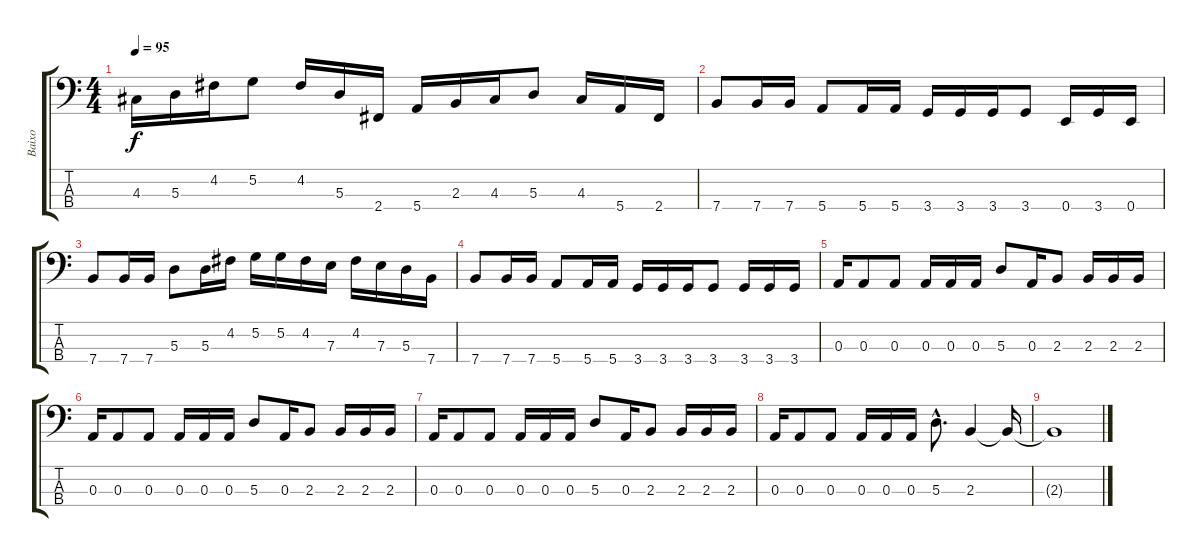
\track ("Baixo" "Baixo") {instrument electricbasspick}
\staff {score tabs}
\tuning (G2 D2 A1 E1) {hide}
\ts (4 4)
\tempo 95
\clef f4
\ks c
4.3.16{dy f} 5.3.16 4.2.16 5.2.8 4.2.16 5.3.16 2.4.16 5.4.16 2.3.16 4.3.16 5.3.8 4.3.16 5.4.16 2.4.16 |
7.4.8 7.4.16 7.4.16 5.4.8 5.4.16 5.4.16 3.4.16 3.4.16 3.4.16 3.4.8 0.4.16 3.4.16 0.4.16 |
7.4.8 7.4.16 7.4.16 5.3.8 5.3.16 4.2.16 5.2.16 5.2.16 4.2.16 7.3.16 4.2.16 7.3.16 5.3.16 7.4.16 |
7.4.8 7.4.16 7.4.16 5.4.8 5.4.16 5.4.16 3.4.16 3.4.16 3.4.16 3.4.8 3.4.16 3.4.16 3.4.16 |
0.3.16 0.3.8 0.3.8 0.3.16 0.3.16 0.3.16 5.3.8 0.3.16 2.3.8 2.3.16 2.3.16 2.3.16 |
0.3.16 0.3.8 0.3.8 0.3.16 0.3.16 0.3.16 5.3.8 0.3.16 2.3.8 2.3.16 2.3.16 2.3.16 |
0.3.16 0.3.8 0.3.8 0.3.16 0.3.16 0.3.16 5.3.8 0.3.16 2.3.8 2.3.16 2.3.16 2.3.16 |
0.3.16 0.3.8 0.3.8 0.3.16 0.3.16 0.3.16 5.3{hac}.8{d} 2.3.4 2.3{t}.16 |
2.3{t}.1
